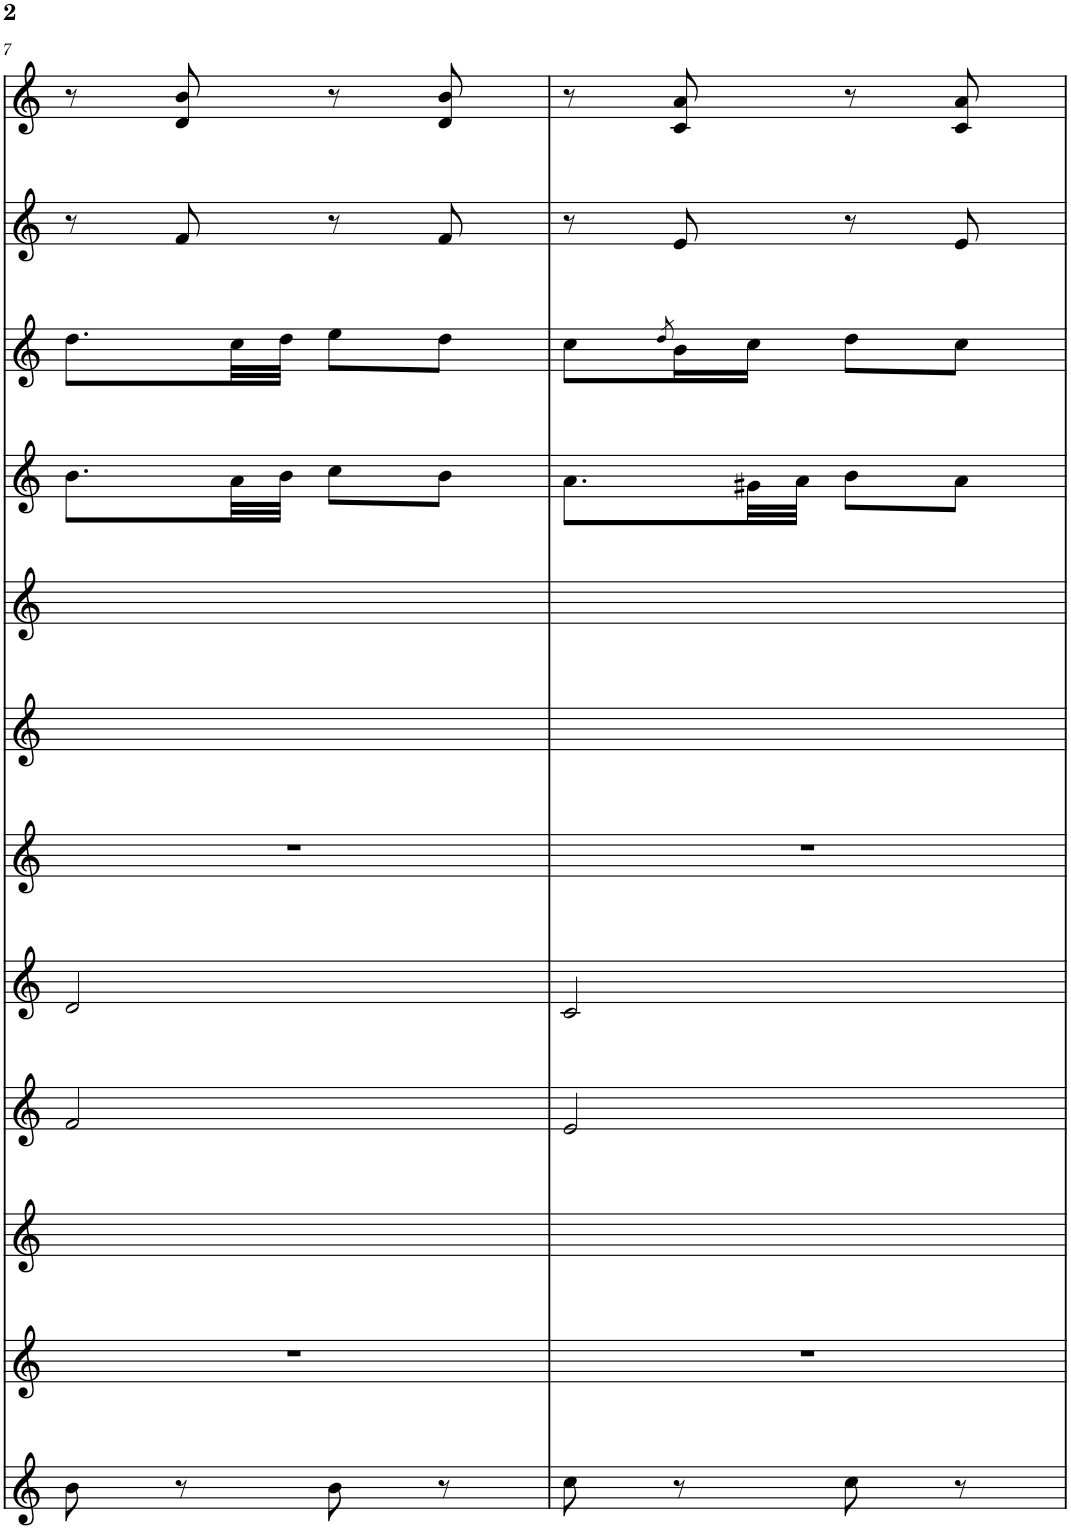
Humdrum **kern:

**kern	**kern	**kern	**kern	**kern	**kern	**kern	**kern	**kern	**kern	**kern	**kern
*part12	*part11	*part10	*part9	*part8	*part7	*part6	*part5	*part4	*part3	*part2	*part1
*staff12	*staff11	*staff10	*staff9	*staff8	*staff7	*staff6	*staff5	*staff4	*staff3	*staff2	*staff1
*I"Oboè 12	*I"Oboè 11	*I"Oboè 10	*I"Oboè 9	*I"Oboè 8	*I"Oboè 7	*I"Oboè 6	*I"Oboè 5	*I"Oboè 4	*I"Oboè 3	*I"Oboè 2	*I"Oboè 1
*I'Ob	*I'Ob	*I'Ob	*I'Ob	*I'Ob	*I'Ob	*I'Ob	*I'Ob	*I'Ob	*I'Ob	*I'Ob	*I'Ob
!!LO:PB:g=z
*clefG2	*clefG2	*clefG2	*clefG2	*clefG2	*clefG2	*clefG2	*clefG2	*clefG2	*clefG2	*clefG2	*clefG2
*k[]	*k[]	*k[]	*k[]	*k[]	*k[]	*k[]	*k[]	*k[]	*k[]	*k[]	*k[]
*M2/4	*M2/4	*M2/4	*M2/4	*M2/4	*M2/4	*M2/4	*M2/4	*M2/4	*M2/4	*M2/4	*M2/4
=7	=7	=7	=7	=7	=7	=7	=7	=7	=7	=7	=7
8b\	2r	2ryy	2f/	2d/	2r	2ryy	2ryy	8.b\L	8.dd\L	8r	8r
8r	.	.	.	.	.	.	.	.	.	8f/	8d/ 8b/
.	.	.	.	.	.	.	.	32a\LL	32cc\LL	.	.
.	.	.	.	.	.	.	.	32b\JJJ	32dd\JJJ	.	.
8b\	.	.	.	.	.	.	.	8cc\L	8ee\L	8r	8r
8r	.	.	.	.	.	.	.	8b\J	8dd\J	8f/	8d/ 8b/
=8	=8	=8	=8	=8	=8	=8	=8	=8	=8	=8	=8
8cc\	2r	2ryy	2e/	2c/	2r	2ryy	2ryy	8.a\L	8cc\L	8r	8r
.	.	.	.	.	.	.	.	.	8qdd/	.	.
8r	.	.	.	.	.	.	.	.	16b\L	8e/	8c/ 8a/
.	.	.	.	.	.	.	.	32g#X\LL	16cc\JJ	.	.
.	.	.	.	.	.	.	.	32a\JJJ	.	.	.
8cc\	.	.	.	.	.	.	.	8b\L	8dd\L	8r	8r
8r	.	.	.	.	.	.	.	8a\J	8cc\J	8e/	8c/ 8a/
=	=	=	=	=	=	=	=	=	=	=	=
*-	*-	*-	*-	*-	*-	*-	*-	*-	*-	*-	*-
